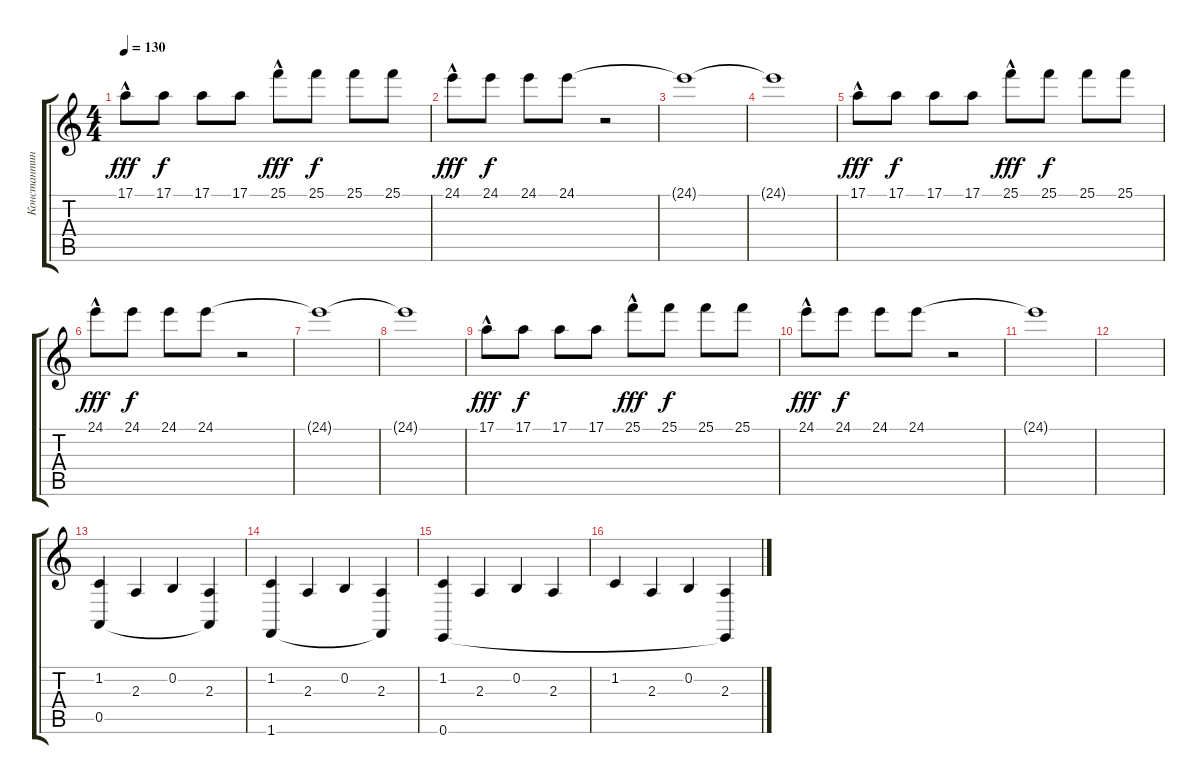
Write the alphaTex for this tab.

\track ("Константин Бекрев" "Константин") {instrument electricgrandpiano}
\staff {score tabs}
\tuning (E4 B3 G3 D3 A2 E2) {hide}
\ts (4 4)
\tempo 130
\clef g2
\ks c
17.1{hac}.8{dy fff} 17.1.8{dy f} 17.1.8 17.1.8 25.1{hac}.8{dy fff} 25.1.8{dy f} 25.1.8 25.1.8 |
24.1{hac}.8{dy fff} 24.1.8{dy f} 24.1.8 24.1.8 r.2 |
24.1{t}.1 |
24.1{t}.1 |
17.1{hac}.8{dy fff} 17.1.8{dy f} 17.1.8 17.1.8 25.1{hac}.8{dy fff} 25.1.8{dy f} 25.1.8 25.1.8 |
24.1{hac}.8{dy fff} 24.1.8{dy f} 24.1.8 24.1.8 r.2 |
24.1{t}.1 |
24.1{t}.1 |
17.1{hac}.8{dy fff} 17.1.8{dy f} 17.1.8 17.1.8 25.1{hac}.8{dy fff} 25.1.8{dy f} 25.1.8 25.1.8 |
24.1{hac}.8{dy fff} 24.1.8{dy f} 24.1.8 24.1.8 r.2 |
24.1{t}.1 |
|
(1.2 0.5).4 2.3.4 0.2.4 (2.3 0.5{t}).4 |
(1.2 1.6).4 2.3.4 0.2.4 (2.3 1.6{t}).4 |
(1.2 0.6).4 2.3.4 0.2.4 2.3.4 |
1.2.4 2.3.4 0.2.4 (2.3 0.6{t}).4
